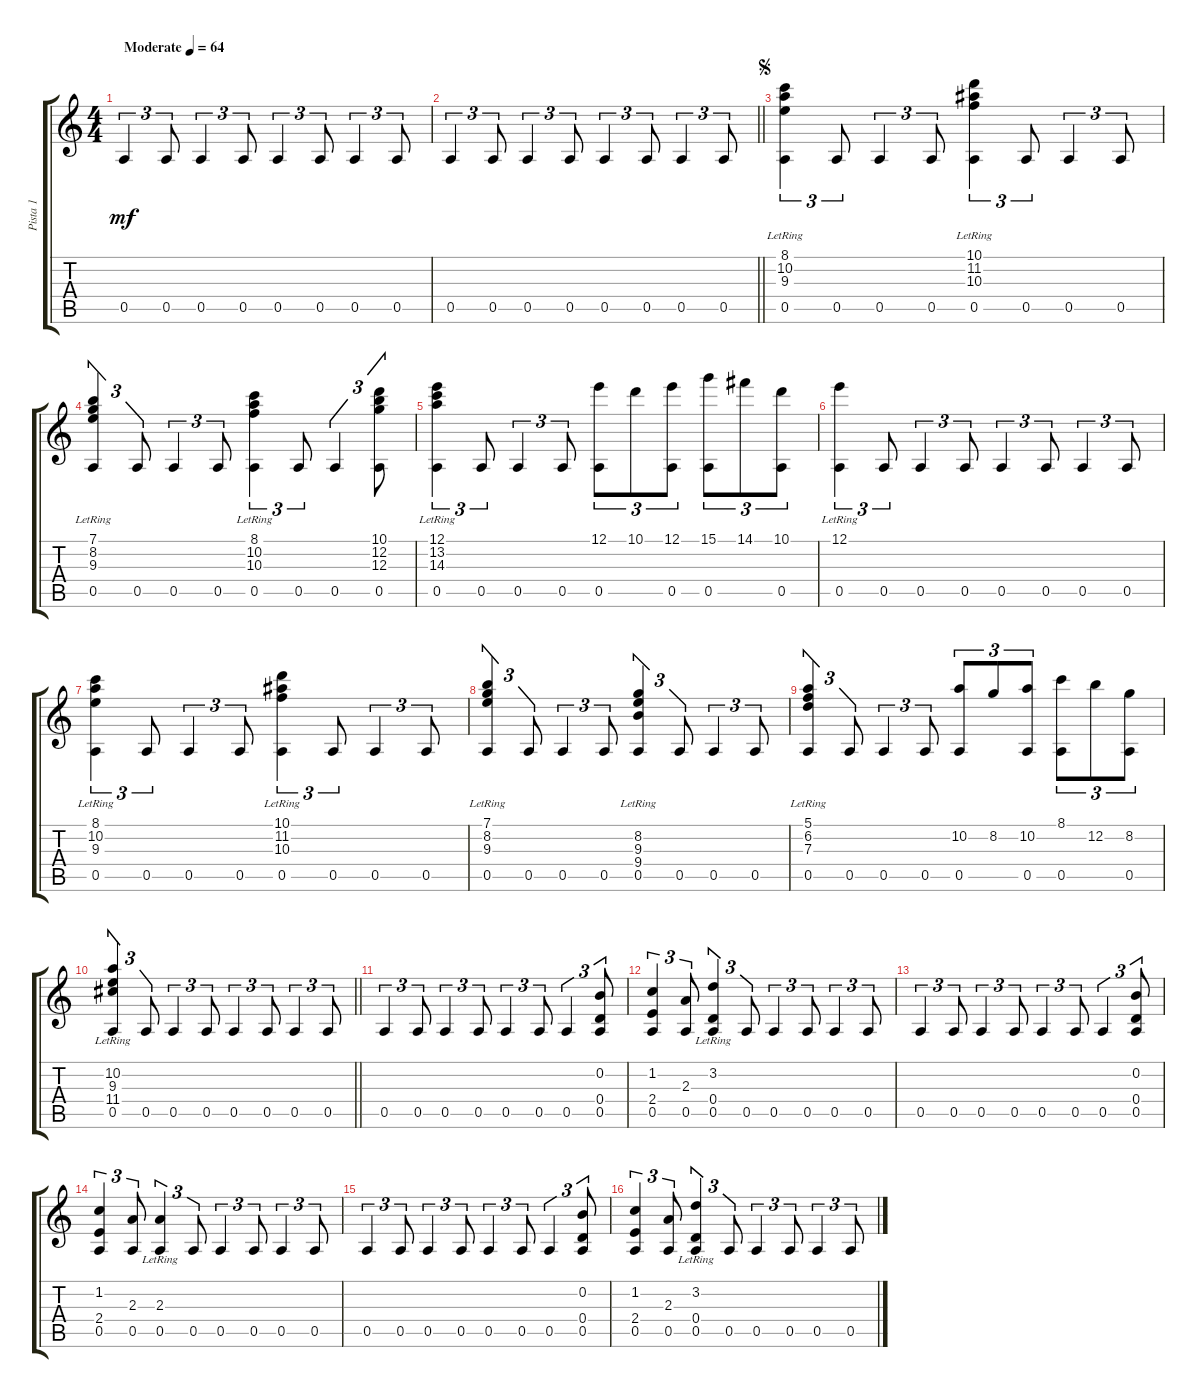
\track ("Pista 1" "Pista 1") {instrument acousticguitarsteel}
\staff {score tabs}
\tuning (E4 B3 G3 D3 A2 E2) {hide}
\ts (4 4)
\tempo (64 "Moderate")
\clef g2
\ks c
0.5.4{tu (3 2) dy mf instrument acousticguitarsteel} 0.5.8{tu (3 2)} 0.5.4{tu (3 2)} 0.5.8{tu (3 2)} 0.5.4{tu (3 2)} 0.5.8{tu (3 2)} 0.5.4{tu (3 2)} 0.5.8{tu (3 2)} |
\barLineRight lightlight
0.5.4{tu (3 2)} 0.5.8{tu (3 2)} 0.5.4{tu (3 2)} 0.5.8{tu (3 2)} 0.5.4{tu (3 2)} 0.5.8{tu (3 2)} 0.5.4{tu (3 2)} 0.5.8{tu (3 2)} |
\jump segno
(8.1{lr} 10.2{lr} 9.3{lr} 0.5).4{tu (3 2)} 0.5.8{tu (3 2)} 0.5.4{tu (3 2)} 0.5.8{tu (3 2)} (10.1{lr} 11.2{lr} 10.3{lr} 0.5).4{tu (3 2)} 0.5.8{tu (3 2)} 0.5.4{tu (3 2)} 0.5.8{tu (3 2)} |
(7.1{lr} 8.2{lr} 9.3{lr} 0.5).4{tu (3 2)} 0.5.8{tu (3 2)} 0.5.4{tu (3 2)} 0.5.8{tu (3 2)} (8.1{lr} 10.2{lr} 10.3{lr} 0.5).4{tu (3 2)} 0.5.8{tu (3 2)} 0.5.4{tu (3 2)} (10.1 12.2 12.3 0.5).8{tu (3 2)} |
(12.1{lr} 13.2{lr} 14.3{lr} 0.5).4{tu (3 2)} 0.5.8{tu (3 2)} 0.5.4{tu (3 2)} 0.5.8{tu (3 2)} (12.1 0.5).8{tu (3 2)} 10.1.8{tu (3 2)} (12.1 0.5).8{tu (3 2)} (15.1 0.5).8{tu (3 2)} 14.1.8{tu (3 2)} (10.1 0.5).8{tu (3 2)} |
(12.1{lr} 0.5).4{tu (3 2)} 0.5.8{tu (3 2)} 0.5.4{tu (3 2)} 0.5.8{tu (3 2)} 0.5.4{tu (3 2)} 0.5.8{tu (3 2)} 0.5.4{tu (3 2)} 0.5.8{tu (3 2)} |
(8.1{lr} 10.2{lr} 9.3{lr} 0.5).4{tu (3 2)} 0.5.8{tu (3 2)} 0.5.4{tu (3 2)} 0.5.8{tu (3 2)} (10.1{lr} 11.2{lr} 10.3{lr} 0.5).4{tu (3 2)} 0.5.8{tu (3 2)} 0.5.4{tu (3 2)} 0.5.8{tu (3 2)} |
(7.1{lr} 8.2{lr} 9.3{lr} 0.5).4{tu (3 2)} 0.5.8{tu (3 2)} 0.5.4{tu (3 2)} 0.5.8{tu (3 2)} (8.2{lr} 9.3{lr} 9.4{lr} 0.5).4{tu (3 2)} 0.5.8{tu (3 2)} 0.5.4{tu (3 2)} 0.5.8{tu (3 2)} |
(5.1{lr} 6.2{lr} 7.3{lr} 0.5).4{tu (3 2)} 0.5.8{tu (3 2)} 0.5.4{tu (3 2)} 0.5.8{tu (3 2)} (10.2 0.5).8{tu (3 2)} 8.2.8{tu (3 2)} (10.2 0.5).8{tu (3 2)} (8.1 0.5).8{tu (3 2)} 12.2.8{tu (3 2)} (8.2 0.5).8{tu (3 2)} |
\barLineRight lightlight
(10.2{lr} 9.3{lr} 11.4{lr} 0.5).4{tu (3 2)} 0.5.8{tu (3 2)} 0.5.4{tu (3 2)} 0.5.8{tu (3 2)} 0.5.4{tu (3 2)} 0.5.8{tu (3 2)} 0.5.4{tu (3 2)} 0.5.8{tu (3 2)} |
0.5.4{tu (3 2)} 0.5.8{tu (3 2)} 0.5.4{tu (3 2)} 0.5.8{tu (3 2)} 0.5.4{tu (3 2)} 0.5.8{tu (3 2)} 0.5.4{tu (3 2)} (0.2 0.4 0.5).8{tu (3 2)} |
(1.2 2.4 0.5).4{tu (3 2)} (2.3 0.5).8{tu (3 2)} (3.2{lr} 0.4{lr} 0.5).4{tu (3 2)} 0.5.8{tu (3 2)} 0.5.4{tu (3 2)} 0.5.8{tu (3 2)} 0.5.4{tu (3 2)} 0.5.8{tu (3 2)} |
0.5.4{tu (3 2)} 0.5.8{tu (3 2)} 0.5.4{tu (3 2)} 0.5.8{tu (3 2)} 0.5.4{tu (3 2)} 0.5.8{tu (3 2)} 0.5.4{tu (3 2)} (0.2 0.4 0.5).8{tu (3 2)} |
(1.2 2.4 0.5).4{tu (3 2)} (2.3 0.5).8{tu (3 2)} (2.3{lr} 0.5).4{tu (3 2)} 0.5.8{tu (3 2)} 0.5.4{tu (3 2)} 0.5.8{tu (3 2)} 0.5.4{tu (3 2)} 0.5.8{tu (3 2)} |
0.5.4{tu (3 2)} 0.5.8{tu (3 2)} 0.5.4{tu (3 2)} 0.5.8{tu (3 2)} 0.5.4{tu (3 2)} 0.5.8{tu (3 2)} 0.5.4{tu (3 2)} (0.2 0.4 0.5).8{tu (3 2)} |
(1.2 2.4 0.5).4{tu (3 2)} (2.3 0.5).8{tu (3 2)} (3.2{lr} 0.4{lr} 0.5).4{tu (3 2)} 0.5.8{tu (3 2)} 0.5.4{tu (3 2)} 0.5.8{tu (3 2)} 0.5.4{tu (3 2)} 0.5.8{tu (3 2)}
